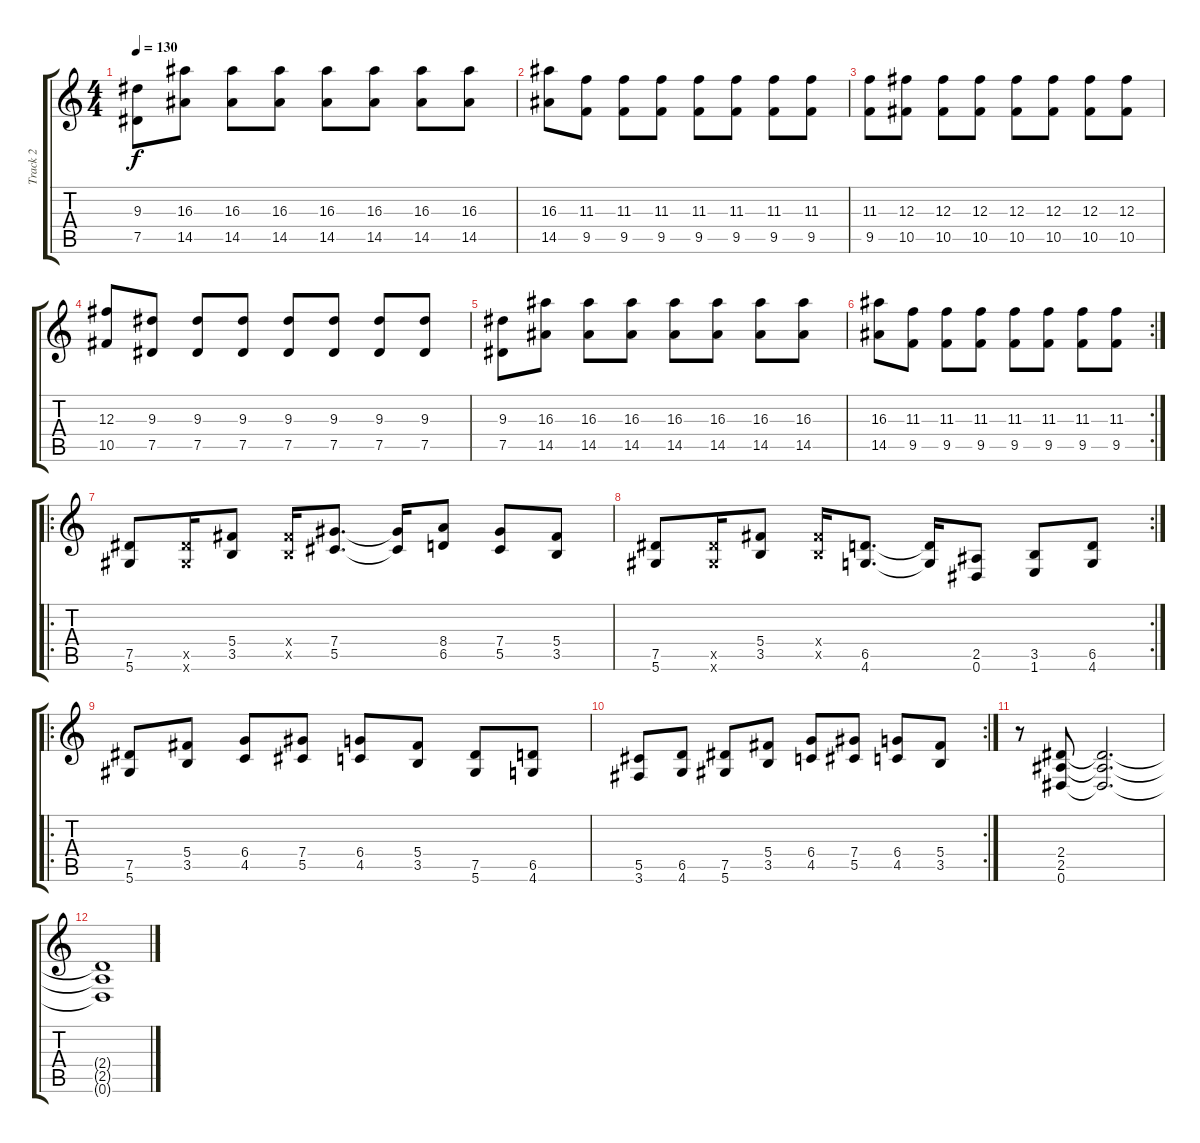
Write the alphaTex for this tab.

\track ("Track 2" "Track 2") {instrument distortionguitar}
\staff {score tabs}
\tuning (Eb4 Bb3 Gb3 Db3 Ab2 Eb2) {hide}
\ts (4 4)
\tempo 130
\clef g2
\ks c
(9.3 7.5).8{dy f} (16.3 14.5).8 (16.3 14.5).8 (16.3 14.5).8 (16.3 14.5).8 (16.3 14.5).8 (16.3 14.5).8 (16.3 14.5).8 |
(16.3 14.5).8 (11.3 9.5).8 (11.3 9.5).8 (11.3 9.5).8 (11.3 9.5).8 (11.3 9.5).8 (11.3 9.5).8 (11.3 9.5).8 |
(11.3 9.5).8 (12.3 10.5).8 (12.3 10.5).8 (12.3 10.5).8 (12.3 10.5).8 (12.3 10.5).8 (12.3 10.5).8 (12.3 10.5).8 |
(12.3 10.5).8 (9.3 7.5).8 (9.3 7.5).8 (9.3 7.5).8 (9.3 7.5).8 (9.3 7.5).8 (9.3 7.5).8 (9.3 7.5).8 |
(9.3 7.5).8 (16.3 14.5).8 (16.3 14.5).8 (16.3 14.5).8 (16.3 14.5).8 (16.3 14.5).8 (16.3 14.5).8 (16.3 14.5).8 |
\rc 2
(16.3 14.5).8 (11.3 9.5).8 (11.3 9.5).8 (11.3 9.5).8 (11.3 9.5).8 (11.3 9.5).8 (11.3 9.5).8 (11.3 9.5).8 |
\ro
(7.5 5.6).8 (7.5{x} 5.6{x}).16 (5.4 3.5).8 (5.4{x} 3.5{x}).16 (7.4 5.5).8{d} (7.4{t} 5.5{t}).16 (8.4 6.5).8 (7.4 5.5).8 (5.4 3.5).8 |
\rc 2
(7.5 5.6).8 (7.5{x} 5.6{x}).16 (5.4 3.5).8 (5.4{x} 3.5{x}).16 (6.5 4.6).8{d} (6.5{t} 4.6{t}).16 (2.5 0.6).8 (3.5 1.6).8 (6.5 4.6).8 |
\ro
(7.5 5.6).8 (5.4 3.5).8 (6.4 4.5).8 (7.4 5.5).8 (6.4 4.5).8 (5.4 3.5).8 (7.5 5.6).8 (6.5 4.6).8 |
\rc 2
(5.5 3.6).8 (6.5 4.6).8 (7.5 5.6).8 (5.4 3.5).8 (6.4 4.5).8 (7.4 5.5).8 (6.4 4.5).8 (5.4 3.5).8 |
r.8 (2.4 2.5 0.6).8 (2.4{t} 2.5{t} 0.6{t}).2{d} |
(2.4{t} 2.5{t} 0.6{t}).1
